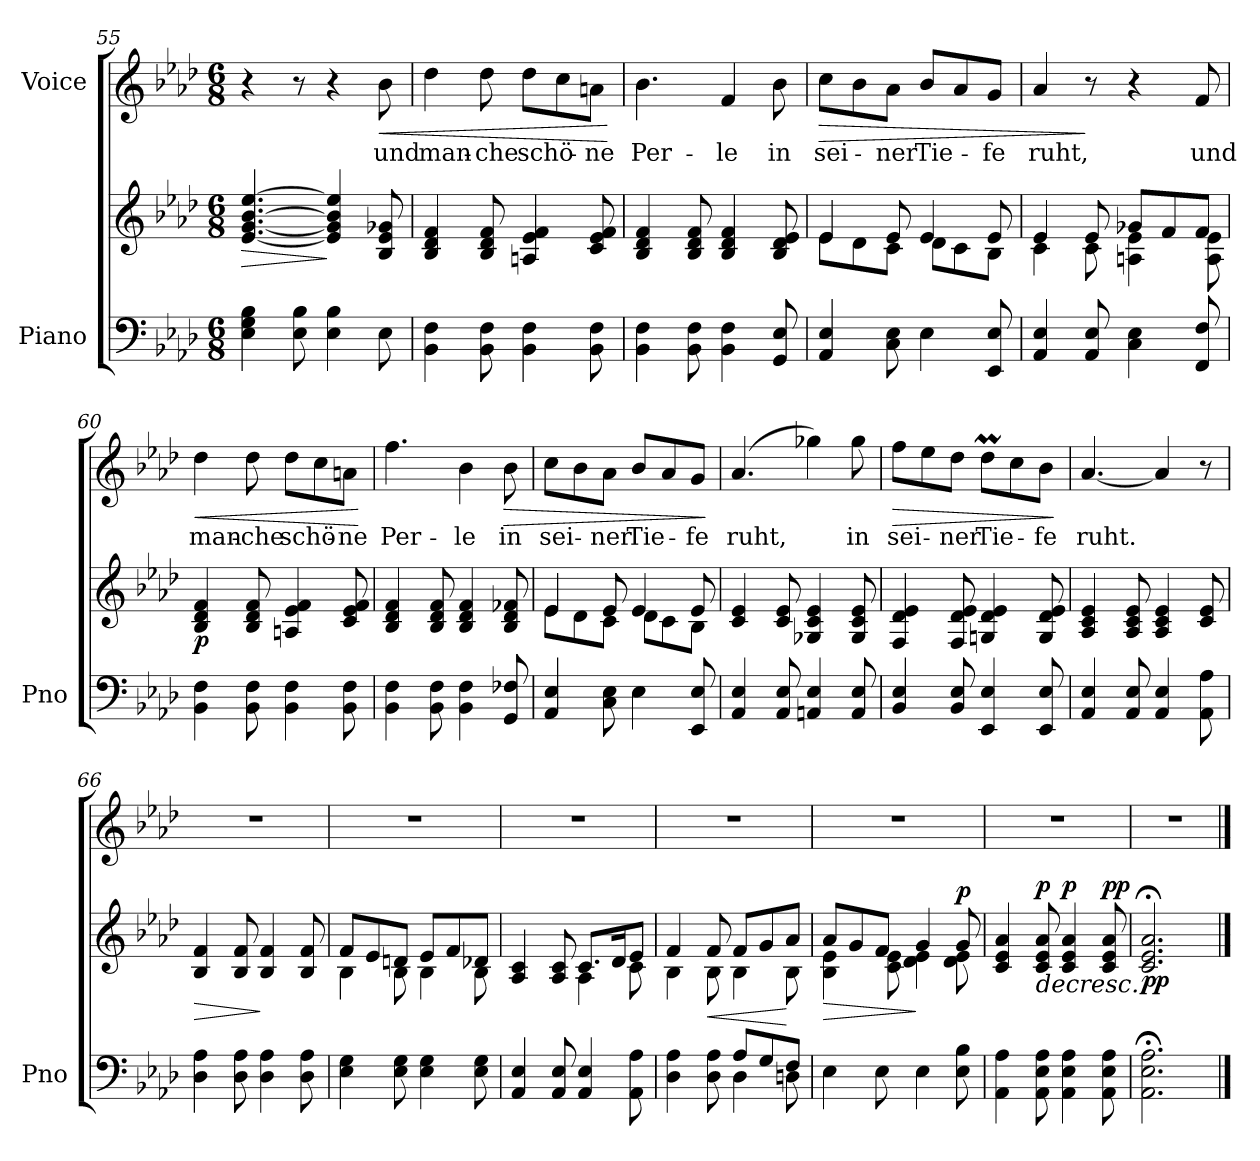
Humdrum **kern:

**kern	**kern	**dynam	**kern	**text	**dynam
*part2	*part2	*part2	*part1	*part1	*part1
*staff3	*staff2	*staff2/3	*staff1	*staff1	*staff1
*I"Piano	*	*	*I"Voice	*	*
*I'Pno	*	*	*	*	*
*clefF4	*clefG2	*	*clefG2	*	*
*k[b-e-a-d-]	*k[b-e-a-d-]	*	*k[b-e-a-d-]	*	*
*M6/8	*M6/8	*	*M6/8	*	*
=55	=55	=55	=55	=55	=55
!	!	!LO:HP:b	!	!	!
4E-\ 4G\ 4B-\	[4.e-/ [4.g/ [4.b-/ [4.ee-/	>	4r	.	.
8E-\ 8B-\	.	.	8r	.	.
*	*	*	*MM115	*	*
4E-\ 4B-\	4e-/] 4g/] 4b-/] 4ee-/]	]	4r	.	.
*	*	*	*MM110	*	*
!	!	!	!	!LO:LY:b	!LO:HP:b
8E-\	8B-/ 8e-/ 8g-X/	.	8b-\	und	<
=56	=56	=56	=56	=56	=56
!	!	!	!	!LO:LY:b	!
4BB-\ 4F\	4B-/ 4d-/ 4f/	.	4dd-\	man-	.
*	*	*	*MM100	*	*
!	!	!	!	!LO:LY:b	!
8BB-\ 8F\	8B-/ 8d-/ 8f/	.	8dd-\	-che	.
!	!	!	!	!LO:LY:b	!
4BB-\ 4F\	4An/ 4e-/ 4f/	.	8dd-\L	schö-	.
.	.	.	8cc\	.	.
!	!	!	!	!LO:LY:b	!
8BB-\ 8F\	8c/ 8e-/ 8f/	.	8an\J	-ne	.
.	.	.	.	.	[
=57	=57	=57	=57	=57	=57
!	!	!	!	!LO:LY:b	!
4BB-\ 4F\	4B-/ 4d-/ 4f/	.	4.b-\	Per-	.
8BB-\ 8F\	8B-/ 8d-/ 8f/	.	.	.	.
!	!	!	!	!LO:LY:b	!
4BB-\ 4F\	4B-/ 4d-/ 4f/	.	4f/	-le	.
!	!	!	!	!LO:LY:b	!
8GG/ 8E-/	8B-/ 8d-/ 8e-/	.	8b-\	in	.
!!LO:LB:g=z
=58	=58	=58	=58	=58	=58
*	*^	*	*	*	*
!	!	!	!	!	!LO:LY:b	!LO:HP:b
4AA-/ 4E-/	4e-/	8e-\L	.	8cc\L	sei-	>
.	.	8d-\	.	8b-\	.	.
!	!	!	!	!	!LO:LY:b	!
8C\ 8E-\	8e-/	8c\J	.	8a-\J	ner	.
!	!	!	!	!	!LO:LY:b	!
4E-\	4e-/	8d-\L	.	8b-/L	Tie-	.
.	.	8c\	.	8a-/	.	.
!	!	!	!	!	!LO:LY:b	!
8EE-/ 8E-/	8e-/	8B-\J	.	8g/J	-fe	.
=59	=59	=59	=59	=59	=59	=59
!	!	!	!	!	!LO:LY:b	!
4AA-/ 4E-/	4e-/	4c\	.	4a-/	ruht,	.
*	*	*	*	*MM110	*	*
8AA-/ 8E-/	8e-/	8c\	.	8r	.	]
4C\ 4E-\	8g-X/L	4An\ 4e-\	.	4r	.	.
.	8f/	.	.	.	.	.
!	!	!	!	!	!LO:LY:b	!
8FF/ 8F/	8f/J	8A\ 8e-\	.	8f/	und	.
=60	=60	=60	=60	=60	=60	=60
!	!	!	!LO:DY:b	!	!LO:LY:b	!LO:HP:b
*	*v	*v	*	*	*	*
4BB-\ 4F\	4B-/ 4d-/ 4f/	p	4dd-\	man-	<
*	*	*	*MM105	*	*
!	!	!	!	!LO:LY:b	!
8BB-\ 8F\	8B-/ 8d-/ 8f/	.	8dd-\	-che	.
!	!	!	!	!LO:LY:b	!
4BB-\ 4F\	4An/ 4e-/ 4f/	.	8dd-\L	schö-	.
.	.	.	8cc\	.	.
!	!	!	!	!LO:LY:b	!
8BB-\ 8F\	8c/ 8e-/ 8f/	.	8an\J	-ne	.
.	.	.	.	.	[
=61	=61	=61	=61	=61	=61
*	*	*	*MM100	*	*
!	!	!	!	!LO:LY:b	!
4BB-\ 4F\	4B-/ 4d-/ 4f/	.	4.ff\	Per-	.
8BB-\ 8F\	8B-/ 8d-/ 8f/	.	.	.	.
!	!	!	!	!LO:LY:b	!
4BB-\ 4F\	4B-/ 4d-/ 4f/	.	4b-\	-le	.
!	!	!	!	!LO:LY:b	!LO:HP:b
8GG/ 8F-X/	8B-/ 8d-/ 8f-X/	.	8b-\	in	>
=62	=62	=62	=62	=62	=62
*	*^	*	*	*	*
!	!	!	!	!	!LO:LY:b	!
4AA-/ 4E-/	4e-/	8e-\L	.	8cc\L	sei-	.
.	.	8d-\	.	8b-\	.	.
!	!	!	!	!	!LO:LY:b	!
8C\ 8E-\	8e-/	8c\J	.	8a-\J	-ner	.
!	!	!	!	!	!LO:LY:b	!
4E-\	4e-/	8d-\L	.	8b-/L	Tie-	.
.	.	8c\	.	8a-/	.	.
!	!	!	!	!	!LO:LY:b	!
8EE-/ 8E-/	8e-/	8B-\J	.	8g/J	-fe	.
*	*v	*v	*	*	*	*
.	.	.	.	.	]
!!LO:LB:g=z
=63	=63	=63	=63	=63	=63
!	!	!	!	!LO:LY:b	!
4AA-/ 4E-/	4c/ 4e-/	.	(>4.a-/	ruht,	.
8AA-/ 8E-/	8c/ 8e-/	.	.	.	.
4AAn/ 4E-/	4G-X/ 4c/ 4e-/	.	4gg-X\)	.	.
!	!	!	!	!LO:LY:b	!
8AA/ 8E-/	8G-/ 8c/ 8e-/	.	8gg-\	in	.
=64	=64	=64	=64	=64	=64
!	!	!	!	!LO:LY:b	!LO:HP:b
4BB-/ 4E-/	4F/ 4d-/ 4e-/	.	8ff\L	sei-	>
.	.	.	8ee-\	.	.
!	!	!	!	!LO:LY:b	!
8BB-/ 8E-/	8F/ 8d-/ 8e-/	.	8dd-\J	-ner	.
!	!	!	!	!LO:LY:b	!
4EE-/ 4E-/	4Gn/ 4d-/ 4e-/	.	8dd-M\L	Tie-	.
.	.	.	8cc\	.	.
!	!	!	!	!LO:LY:b	!
8EE-/ 8E-/	8G/ 8d-/ 8e-/	.	8b-\J	-fe	.
.	.	.	.	.	]
=65	=65	=65	=65	=65	=65
!	!	!	!	!LO:LY:b	!
4AA-/ 4E-/	4A-/ 4c/ 4e-/	.	[4.a-/	ruht.	.
8AA-/ 8E-/	8A-/ 8c/ 8e-/	.	.	.	.
4AA-/ 4E-/	4A-/ 4c/ 4e-/	.	4a-/]	.	.
*	*	*	*MM105	*	*
8AA-\ 8A-\	8c/ 8e-/	.	8r	.	.
=66	=66	=66	=66	=66	=66
!	!	!LO:HP:b	!	!	!
4D-\ 4A-\	4B-/ 4f/	>	2.r	.	.
8D-\ 8A-\	8B-/ 8f/	.	.	.	.
4D-\ 4A-\	4B-/ 4f/	]	.	.	.
8D-\ 8A-\	8B-/ 8f/	.	.	.	.
=67	=67	=67	=67	=67	=67
*	*^	*	*	*	*
4E-\ 4G\	8f/L	4B-\	.	2.r	.	.
.	8e-/	.	.	.	.	.
8E-\ 8G\	8dn/J	8B-\	.	.	.	.
4E-\ 4G\	8e-/L	4B-\	.	.	.	.
.	8f/	.	.	.	.	.
8E-\ 8G\	8d-X/J	8B-\	.	.	.	.
!!LO:PB:g=z
=68	=68	=68	=68	=68	=68	=68
*	*	*	*	*MM103	*	*
4AA-/ 4E-/	4A-/ 4c/	4.ryy	.	2.r	.	.
8AA-/ 8E-/	8A-/ 8c/	.	.	.	.	.
4AA-/ 4E-/	8.c/L	4A-\	.	.	.	.
.	16d-/K	.	.	.	.	.
8AA-\ 8A-\	8e-/J	8c\	.	.	.	.
=69	=69	=69	=69	=69	=69	=69
*	*	*	*	*MM102	*	*
*^	*	*	*	*	*	*
4.rAyy	4D-\ 4A-\	4f/	4B-\	.	2.r	.	.
!	!	!	!	!LO:HP:b	!	!	!
.	8D-\ 8A-\	8f/	8B-\	<	.	.	.
8A-/L	4D-\	8f/L	4B-\	.	.	.	.
8G/	.	8g/	.	.	.	.	.
8F/J	8Dn\	8a-/J	8B-\	[	.	.	.
*v	*v	*	*	*	*	*	*
=70	=70	=70	=70	=70	=70	=70
*	*	*	*	*MM101	*	*
*^	*	*	*	*	*	*
!	!	!	!	!LO:HP:b	!	!	!
*v	*v	*	*	*	*	*	*
4E-\	8a-/L	4B-\ 4e-\	>	2.r	.	.
.	8g/	.	.	.	.	.
8E-\	8f/J	8c\ 8e-\	.	.	.	.
4E-\	4g/	4d-\ 4e-\	]	.	.	.
!	!	!	!LO:DY:a	!	!	!
8E-\ 8B-\	8g/	8d-\ 8e-\	p	.	.	.
*	*v	*v	*	*	*	*
=71	=71	=71	=71	=71	=71
*	*	*	*MM96	*	*
4AA-\ 4A-\	4c/ 4e-/ 4a-/	.	2.r	.	.
!	!	!LO:HP:b	!	!	!
!	!	!LO:DY:n=1:a	!	!	!
8AA-\ 8E-\ 8A-\	8c/ 8e-/ 8a-/	> p	.	.	.
!	!	!LO:DY:n=2:a	!	!	!
4AA-\ 4E-\ 4A-\	4c/ 4e-/ 4a-/	p	.	.	.
!	!	!LO:DY:n=3:a	!	!	!
8AA-\ 8E-\ 8A-\	8c/ 8e-/ 8a-/	pp	.	.	.
.	.	]	.	.	.
=72	=72	=72	=72	=72	=72
!	!	!LO:DY:b	!	!	!
2.AA-\;< 2.E-\;< 2.A-\;<	2.c/;< 2.e-/;< 2.a-/;<	pp	2.r	.	.
==	==	==	==	==	==
*-	*-	*-	*-	*-	*-
